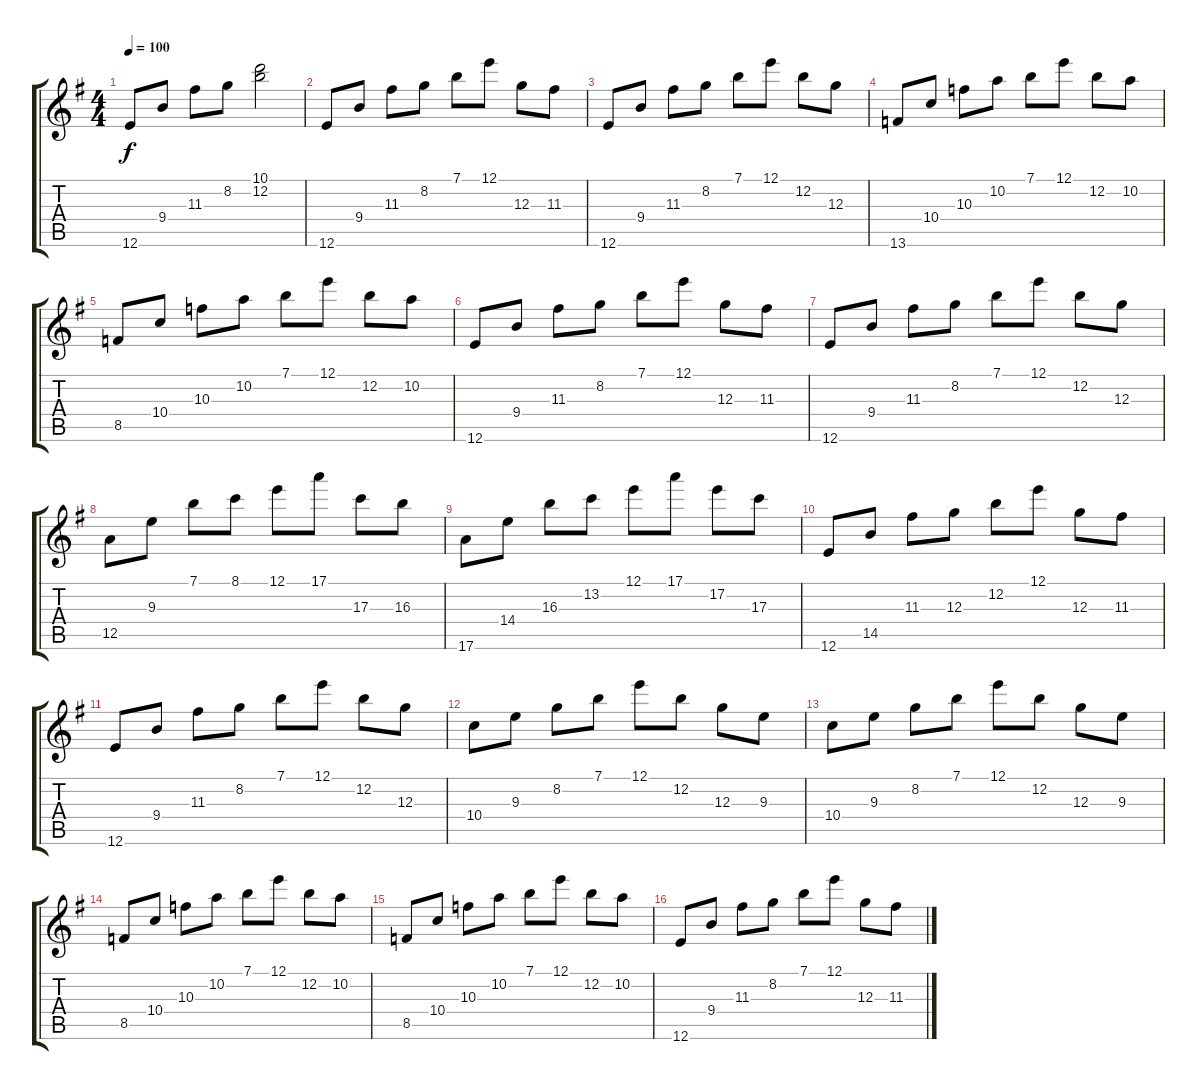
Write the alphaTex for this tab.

\track "" {instrument banjo}
\staff {score tabs}
\tuning (E4 B3 G3 D3 A2 E2) {hide}
\displaytranspose 12
\ts (4 4)
\tempo 100
\clef g2
\ks g
12.6.8{dy f} 9.4.8 11.3.8 8.2.8 (10.1 12.2).2 |
12.6.8 9.4.8 11.3.8 8.2.8 7.1.8 12.1.8 12.3.8 11.3.8 |
12.6.8 9.4.8 11.3.8 8.2.8 7.1.8 12.1.8 12.2.8 12.3.8 |
13.6.8 10.4.8 10.3.8 10.2.8 7.1.8 12.1.8 12.2.8 10.2.8 |
8.5.8 10.4.8 10.3.8 10.2.8 7.1.8 12.1.8 12.2.8 10.2.8 |
12.6.8 9.4.8 11.3.8 8.2.8 7.1.8 12.1.8 12.3.8 11.3.8 |
12.6.8 9.4.8 11.3.8 8.2.8 7.1.8 12.1.8 12.2.8 12.3.8 |
12.5.8 9.3.8 7.1.8 8.1.8 12.1.8 17.1.8 17.3.8 16.3.8 |
17.6.8 14.4.8 16.3.8 13.2.8 12.1.8 17.1.8 17.2.8 17.3.8 |
12.6.8 14.5.8 11.3.8 12.3.8 12.2.8 12.1.8 12.3.8 11.3.8 |
12.6.8 9.4.8 11.3.8 8.2.8 7.1.8 12.1.8 12.2.8 12.3.8 |
10.4.8 9.3.8 8.2.8 7.1.8 12.1.8 12.2.8 12.3.8 9.3.8 |
10.4.8 9.3.8 8.2.8 7.1.8 12.1.8 12.2.8 12.3.8 9.3.8 |
8.5.8 10.4.8 10.3.8 10.2.8 7.1.8 12.1.8 12.2.8 10.2.8 |
8.5.8 10.4.8 10.3.8 10.2.8 7.1.8 12.1.8 12.2.8 10.2.8 |
12.6.8 9.4.8 11.3.8 8.2.8 7.1.8 12.1.8 12.3.8 11.3.8
